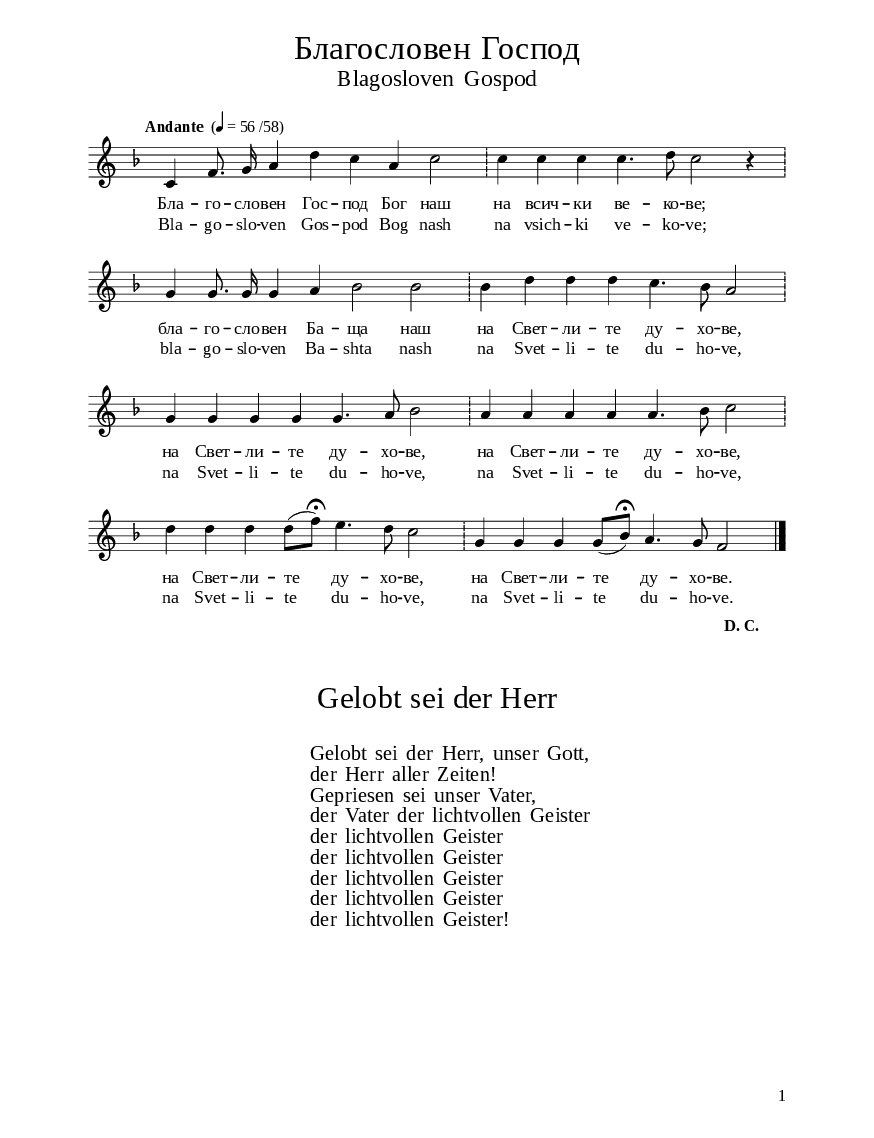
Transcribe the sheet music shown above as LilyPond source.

\version "2.20.0"

\paper {
  #(set-paper-size "a5")
}

\bookpart {
  \paper {
    print-all-headers = ##t
    print-page-number = ##t
    print-first-page-number = ##t

    % put page numbers on the bottom
    oddHeaderMarkup = \markup ""
    evenHeaderMarkup = \markup ""
    oddFooterMarkup = \markup
    \fill-line {
      ""
      \on-the-fly #print-page-number-check-first \fromproperty #'page:page-number-string
    }
    evenFooterMarkup = \markup
    \fill-line {
      \on-the-fly #print-page-number-check-first \fromproperty #'page:page-number-string
      ""
    }

    left-margin = 1.5\cm
    right-margin = 1.5\cm
    top-margin = 1.6\cm
    bottom-margin = 1.2\cm
    ragged-bottom = ##t % do not spread the staves to fill the whole vertical space

    % change lyrics and titles font (affects notes also)
    fonts =
    #(make-pango-font-tree
      "Times New Roman"
      "DejaVu Sans"
      "DejaVu Sans Mono"
      (/ (* staff-height pt) 3.6))

    % change distance between staves
    system-system-spacing =
    #'((basic-distance . 12)
       (minimum-distance . 6)
       (padding . 1)
       (stretchability . 12))
  }

  \header {
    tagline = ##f
  }

  \score{
    \layout {
      indent = 0.0\cm % remove first line indentation
      %ragged-last = ##t % do not spread last line to fill the whole space
      \context {
        \Score
        \omit BarNumber %remove bar numbers
      } % context

      \context {
        % change staff size
        \Staff
        fontSize = #+0 % affects notes size only
        \override StaffSymbol #'staff-space = #(magstep -3)
        \override StaffSymbol #'thickness = #0.5
        \override BarLine #'hair-thickness = #1
        %\override StaffSymbol #'ledger-line-thickness = #'(0 . 0)
      }

      \context {
        % adjust space between staff and lyrics and between the two lyric lines
        \Lyrics
        \override VerticalAxisGroup.nonstaff-relatedstaff-spacing = #'((basic-distance . 4.5))
        \override VerticalAxisGroup.nonstaff-nonstaff-spacing = #'((minimum-distance . 2))
      }
    } % layout

    \new Voice \absolute  {
      \clef treble
      \key f \major
      \omit Score.TimeSignature
        \cadenzaOn % allows custom bar lines
      % \tempo "Andante" 4 = 56 - 58
      \tempo \markup {
        % make tempo note smaller
        \concat {
          "Andante " \normal-text { " (" }
          \teeny \general-align #Y #DOWN \note #"4" #0.8
          \normal-text { " = 56 /58)" }
        }
      }
      \autoBeamOff

      c'4 f'8. g'16 a'4 d'' c'' a' c''2 | \bar "!" c''4 c'' c'' c''4. d''8 c''2 r4 | \bar "!" \break
      g'4 g'8. g'16 g'4 a' bes'2 bes' | \bar "!" bes'4 d'' d'' d'' c''4. bes'8 a'2 | \bar "!" \break
      g'4 g' g' g' g'4. a'8 bes'2 | \bar "!" a'4 a' a' a' a'4. bes'8 c''2 | \bar "!" \break
      d''4 d'' d'' d''8 ([f'']) \fermata e''4. d''8 c''2 | \bar "!" g'4 g' g' g'8 ([ bes' ]) \fermata a'4. g'8 f'2 | \bar "|."
    }

    \addlyrics {
      Бла -- го --
      сло -- вен Гос -- под Бог наш на всич -- ки ве
      -- ко -- ве; бла -- го -- сло -- вен Ба -- ща наш
      на Свет -- ли -- те ду -- хо -- ве, на Свет --
      ли -- те ду -- хо -- ве, на Свет -- ли -- те ду
      -- хо -- ве, на Свет -- ли -- те ду -- хо -- ве,
      на Свет -- ли -- те ду -- хо -- ве.}
      \addlyrics {
        Bla -- go --
        slo -- ven Gos -- pod Bog nash na vsich -- ki ve
        -- ko -- ve; bla -- go -- slo -- ven Ba -- shta nash
        na Svet -- li -- te du -- ho -- ve, na Svet --
        li -- te du -- ho -- ve, na Svet -- li -- te du
        -- ho -- ve, na Svet -- li -- te du -- ho -- ve,
        na Svet -- li -- te du -- ho -- ve.
      }

      \header {
        title = \markup \column \normal-text \fontsize #2.5 {
          \center-align
          \line { Благословен Господ}
          \vspace #-0.6
          \center-align
          \line \fontsize #-3 { Blagosloven Gospod }
          \vspace #-0.8
          \center-align
          \line \fontsize #-3 { " " }
        }
      }

      \midi{}

    } % score

    \markup \halign #-38 \raise #2.8 {
      \column  {
        \line  \halign #-3.8 {
          \bold  { "D. C." }
        }
      }
    }

    \markup \null
    \markup \null

    % include foreign translation(s) of the song
    \version "2.20.0"

\markup \fill-line { \fontsize #6 "Gelobt sei der Herr" }
\markup \null
\markup \null
\markup \fontsize #+2.5 {
    \hspace #20
    \override #'(baseline-skip . 2)
    \column {
     \line { "   " }
       
\line { " "Gelobt sei der Herr, unser Gott,}

\line { " "der Herr aller Zeiten!}

\line { " "Gepriesen sei unser Vater,}

\line { " "der Vater der lichtvollen Geister}

\line { " "der lichtvollen Geister}

\line { " "der lichtvollen Geister}

\line { " "der lichtvollen Geister}

\line { " "der lichtvollen Geister}

\line { " "der lichtvollen Geister!}
                 
  }
}


  } % bookpart
